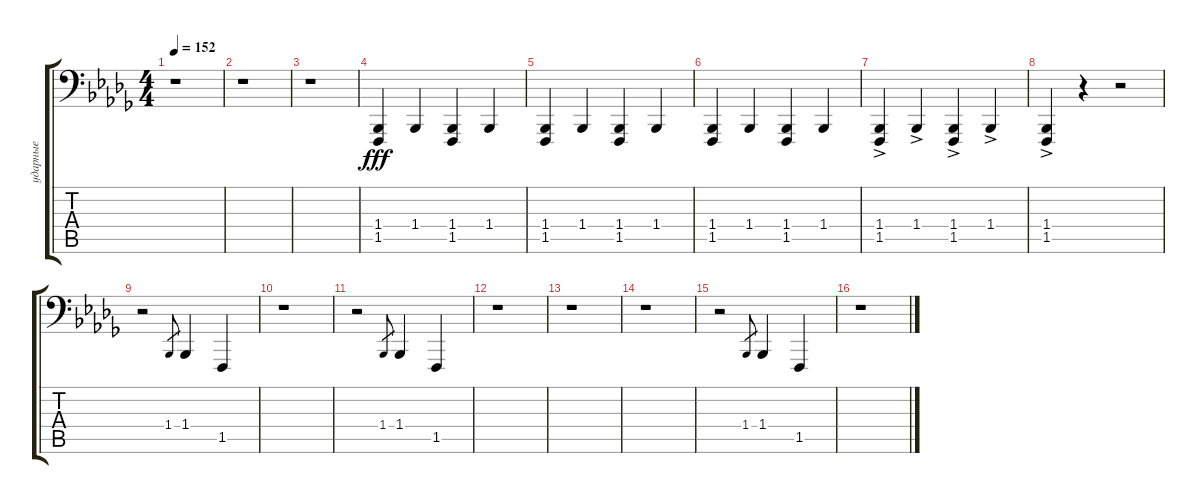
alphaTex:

\track ("ударные" "ударные") {instrument timpani}
\staff {score tabs}
\tuning (C3 G2 D2 A1 E1 E0) {hide}
\ts (4 4)
\tempo 152
\clef f4
\ks bbminor
r.1{dy fff} |
r.1 |
r.1 |
(1.4 1.5).4 1.4.4 (1.4 1.5).4 1.4.4 |
(1.4 1.5).4 1.4.4 (1.4 1.5).4 1.4.4 |
(1.4 1.5).4 1.4.4 (1.4 1.5).4 1.4.4 |
(1.4{ac} 1.5).4 1.4{ac}.4 (1.4{ac} 1.5).4 1.4{ac}.4 |
(1.4{ac} 1.5).4 r.4 r.2 |
r.2 1.4.8{gr} 1.4.4 1.5.4 |
r.1 |
r.2 1.4.8{gr} 1.4.4 1.5.4 |
r.1 |
r.1 |
r.1 |
r.2 1.4.8{gr} 1.4.4 1.5.4 |
r.1
